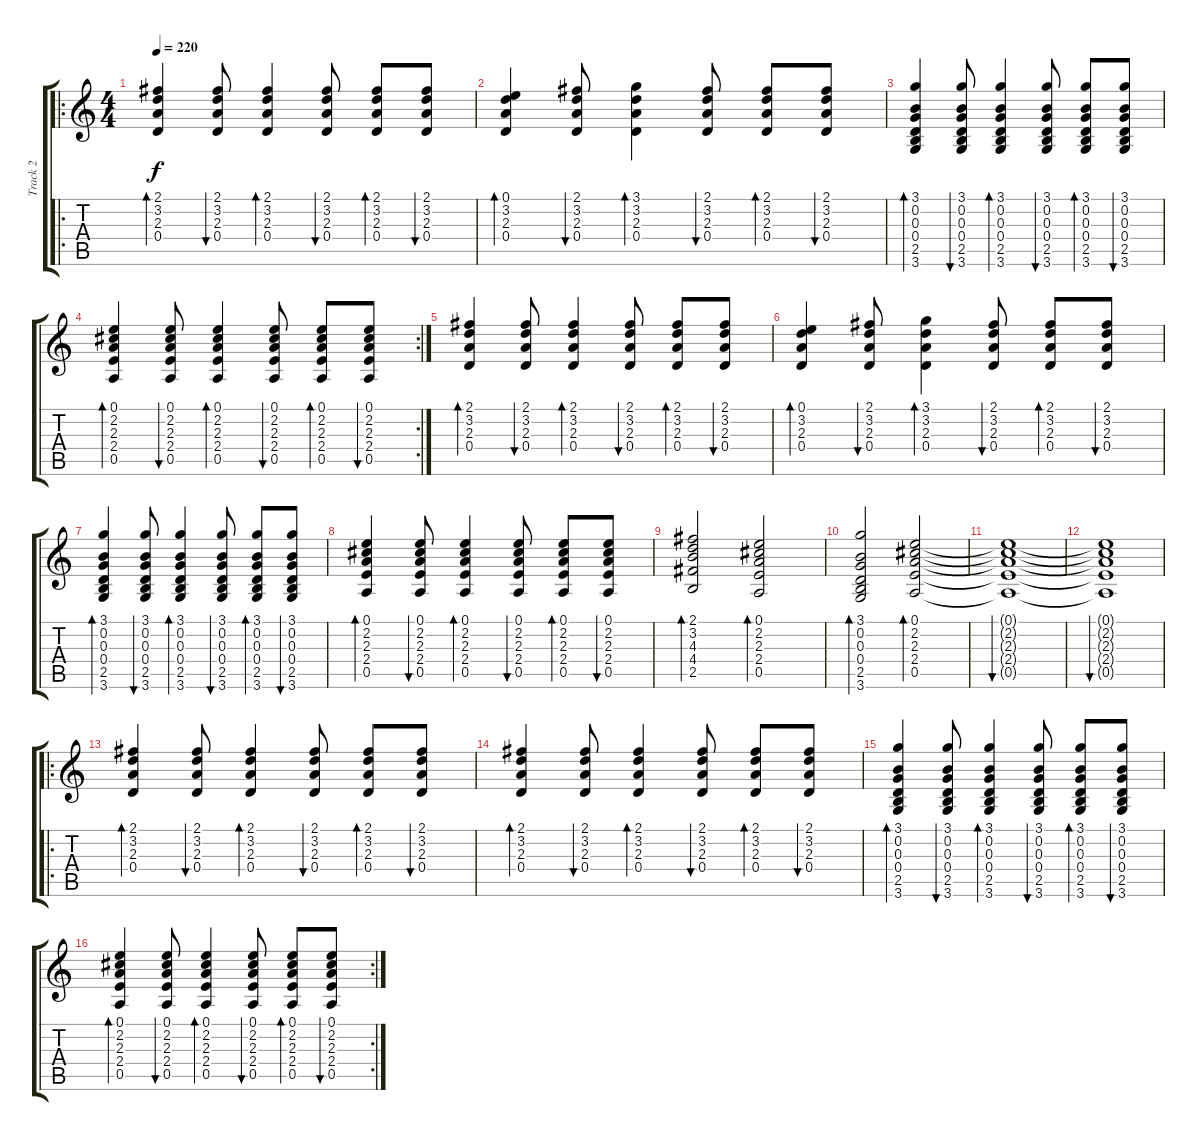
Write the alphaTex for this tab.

\track ("Track 2" "Track 2") {instrument acousticguitarsteel}
\staff {score tabs}
\tuning (E4 B3 G3 D3 A2 E2) {hide}
\ro
\ts (4 4)
\tempo 220
\clef g2
\ks c
(2.1 3.2 2.3 0.4).4{bd 60 dy f} (2.1 3.2 2.3 0.4).8{bu 60} (2.1 3.2 2.3 0.4).4{bd 60} (2.1 3.2 2.3 0.4).8{bu 60} (2.1 3.2 2.3 0.4).8{bd 60} (2.1 3.2 2.3 0.4).8{bu 60} |
(0.1 3.2 2.3 0.4).4{bd 60} (2.1 3.2 2.3 0.4).8{bu 60} (3.1 3.2 2.3 0.4).4{bd 60} (2.1 3.2 2.3 0.4).8{bu 60} (2.1 3.2 2.3 0.4).8{bd 60} (2.1 3.2 2.3 0.4).8{bu 60} |
(3.1 0.2 0.3 0.4 2.5 3.6).4{bd 60} (3.1 0.2 0.3 0.4 2.5 3.6).8{bu 60} (3.1 0.2 0.3 0.4 2.5 3.6).4{bd 60} (3.1 0.2 0.3 0.4 2.5 3.6).8{bu 60} (3.1 0.2 0.3 0.4 2.5 3.6).8{bd 60} (3.1 0.2 0.3 0.4 2.5 3.6).8{bu 60} |
\rc 2
(0.1 2.2 2.3 2.4 0.5).4{bd 60} (0.1 2.2 2.3 2.4 0.5).8{bu 60} (0.1 2.2 2.3 2.4 0.5).4{bd 60} (0.1 2.2 2.3 2.4 0.5).8{bu 60} (0.1 2.2 2.3 2.4 0.5).8{bd 60} (0.1 2.2 2.3 2.4 0.5).8{bu 60} |
(2.1 3.2 2.3 0.4).4{bd 60} (2.1 3.2 2.3 0.4).8{bu 60} (2.1 3.2 2.3 0.4).4{bd 60} (2.1 3.2 2.3 0.4).8{bu 60} (2.1 3.2 2.3 0.4).8{bd 60} (2.1 3.2 2.3 0.4).8{bu 60} |
(0.1 3.2 2.3 0.4).4{bd 60} (2.1 3.2 2.3 0.4).8{bu 60} (3.1 3.2 2.3 0.4).4{bd 60} (2.1 3.2 2.3 0.4).8{bu 60} (2.1 3.2 2.3 0.4).8{bd 60} (2.1 3.2 2.3 0.4).8{bu 60} |
(3.1 0.2 0.3 0.4 2.5 3.6).4{bd 60} (3.1 0.2 0.3 0.4 2.5 3.6).8{bu 60} (3.1 0.2 0.3 0.4 2.5 3.6).4{bd 60} (3.1 0.2 0.3 0.4 2.5 3.6).8{bu 60} (3.1 0.2 0.3 0.4 2.5 3.6).8{bd 60} (3.1 0.2 0.3 0.4 2.5 3.6).8{bu 60} |
(0.1 2.2 2.3 2.4 0.5).4{bd 60} (0.1 2.2 2.3 2.4 0.5).8{bu 60} (0.1 2.2 2.3 2.4 0.5).4{bd 60} (0.1 2.2 2.3 2.4 0.5).8{bu 60} (0.1 2.2 2.3 2.4 0.5).8{bd 60} (0.1 2.2 2.3 2.4 0.5).8{bu 60} |
(2.1 3.2 4.3 4.4 2.5).2{bd 60} (0.1 2.2 2.3 2.4 0.5).2{bd 60} |
(3.1 0.2 0.3 0.4 2.5 3.6).2{bd 60} (0.1 2.2 2.3 2.4 0.5).2{bd 60} |
(0.1{t} 2.2{t} 2.3{t} 2.4{t} 0.5{t}).1{bu 60} |
(0.1{t} 2.2{t} 2.3{t} 2.4{t} 0.5{t}).1{bu 60} |
\ro
(2.1 3.2 2.3 0.4).4{bd 60} (2.1 3.2 2.3 0.4).8{bu 60} (2.1 3.2 2.3 0.4).4{bd 60} (2.1 3.2 2.3 0.4).8{bu 60} (2.1 3.2 2.3 0.4).8{bd 60} (2.1 3.2 2.3 0.4).8{bu 60} |
(2.1 3.2 2.3 0.4).4{bd 60} (2.1 3.2 2.3 0.4).8{bu 60} (2.1 3.2 2.3 0.4).4{bd 60} (2.1 3.2 2.3 0.4).8{bu 60} (2.1 3.2 2.3 0.4).8{bd 60} (2.1 3.2 2.3 0.4).8{bu 60} |
(3.1 0.2 0.3 0.4 2.5 3.6).4{bd 60} (3.1 0.2 0.3 0.4 2.5 3.6).8{bu 60} (3.1 0.2 0.3 0.4 2.5 3.6).4{bd 60} (3.1 0.2 0.3 0.4 2.5 3.6).8{bu 60} (3.1 0.2 0.3 0.4 2.5 3.6).8{bd 60} (3.1 0.2 0.3 0.4 2.5 3.6).8{bu 60} |
\rc 2
(0.1 2.2 2.3 2.4 0.5).4{bd 60} (0.1 2.2 2.3 2.4 0.5).8{bu 60} (0.1 2.2 2.3 2.4 0.5).4{bd 60} (0.1 2.2 2.3 2.4 0.5).8{bu 60} (0.1 2.2 2.3 2.4 0.5).8{bd 60} (0.1 2.2 2.3 2.4 0.5).8{bu 60}
